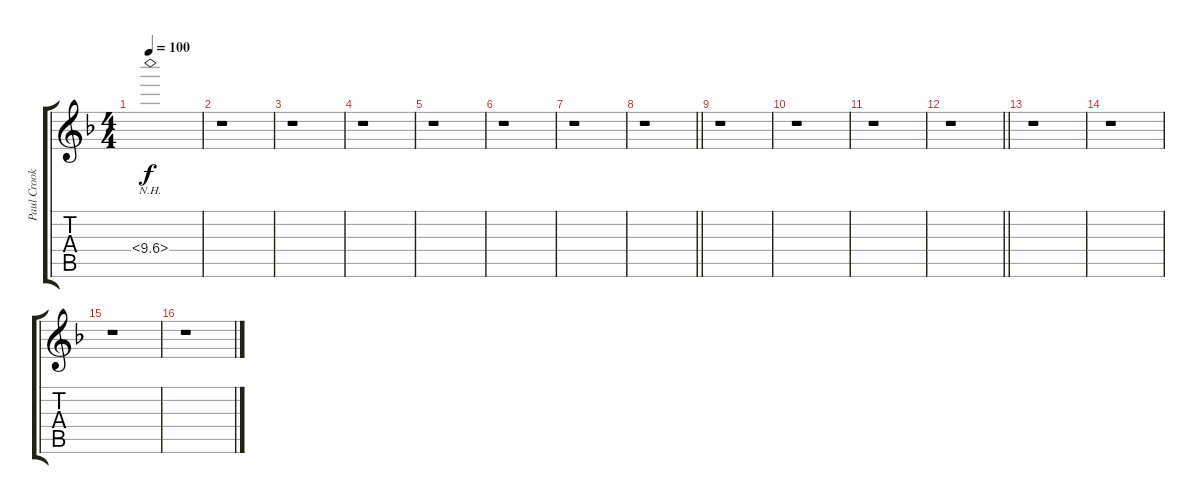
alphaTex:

\track ("Paul Crook" "Paul Crook") {instrument distortionguitar}
\staff {score tabs}
\tuning (E4 B3 G3 D3 A2 D2) {hide}
\ts (4 4)
\tempo 100
\clef g2
\ks f
10.4{nh t}.1{dy f} |
r.1 |
r.1 |
r.1 |
r.1 |
r.1 |
r.1 |
\barLineRight lightlight
r.1 |
r.1 |
r.1 |
r.1 |
\barLineRight lightlight
r.1 |
r.1 |
r.1 |
r.1 |
r.1
